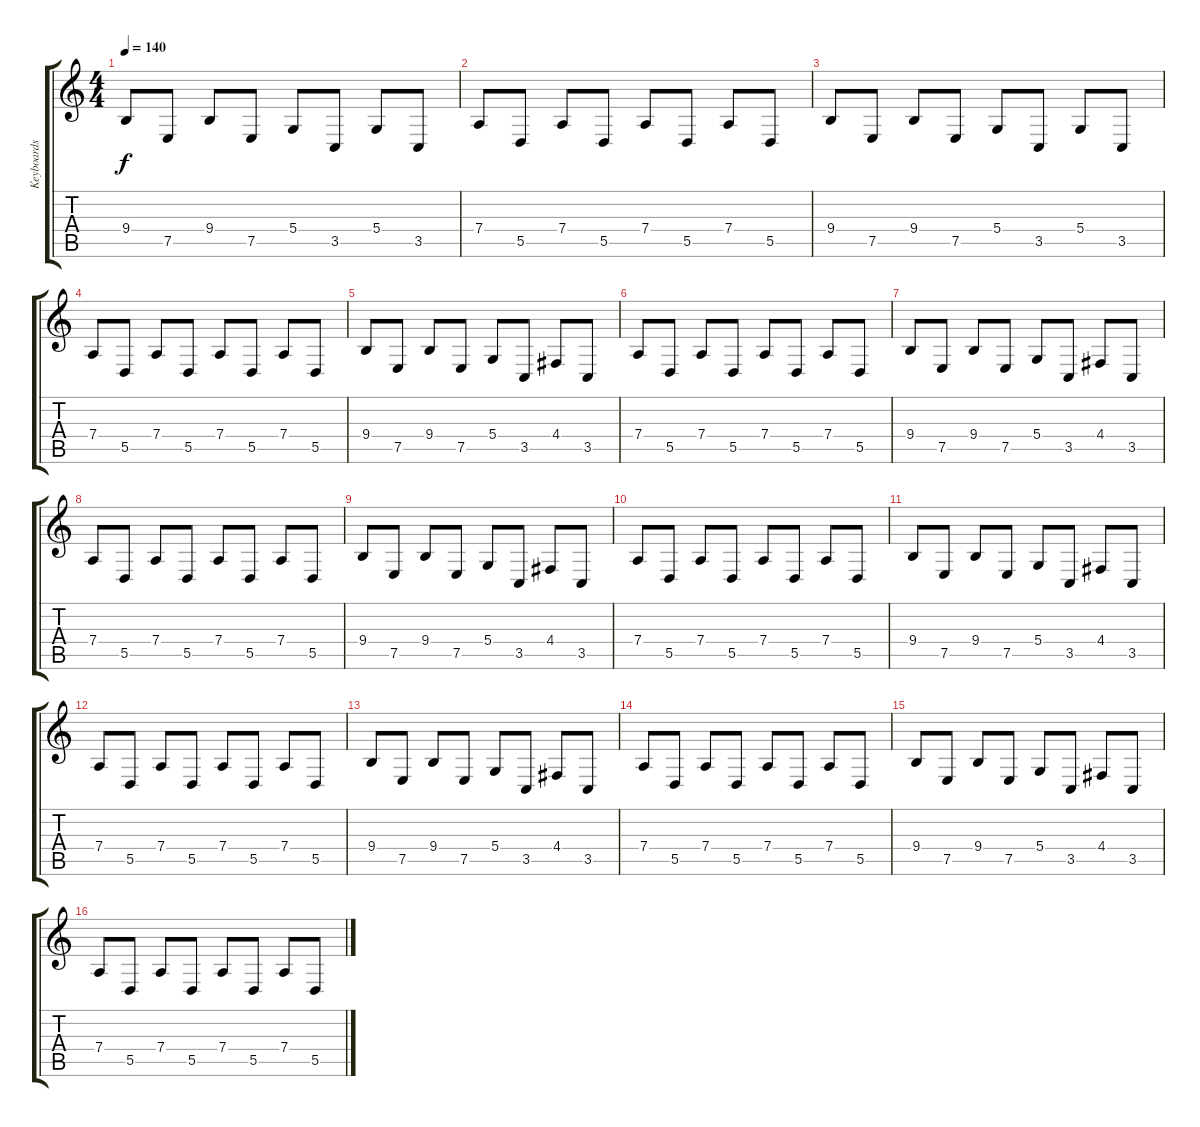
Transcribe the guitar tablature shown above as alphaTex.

\track ("Keyboards" "Keyboards") {instrument lead2sawtooth}
\staff {score tabs}
\tuning (E4 B3 G3 D3 A2 E2) {hide}
\ts (4 4)
\tempo 140
\clef g2
\ks c
9.4.8{dy f instrument lead2sawtooth} 7.5.8 9.4.8 7.5.8 5.4.8 3.5.8 5.4.8 3.5.8 |
7.4.8 5.5.8 7.4.8 5.5.8 7.4.8 5.5.8 7.4.8 5.5.8 |
9.4.8 7.5.8 9.4.8 7.5.8 5.4.8 3.5.8 5.4.8 3.5.8 |
7.4.8 5.5.8 7.4.8 5.5.8 7.4.8 5.5.8 7.4.8 5.5.8 |
9.4.8 7.5.8 9.4.8 7.5.8 5.4.8 3.5.8 4.4.8 3.5.8 |
7.4.8 5.5.8 7.4.8 5.5.8 7.4.8 5.5.8 7.4.8 5.5.8 |
9.4.8 7.5.8 9.4.8 7.5.8 5.4.8 3.5.8 4.4.8 3.5.8 |
7.4.8 5.5.8 7.4.8 5.5.8 7.4.8 5.5.8 7.4.8 5.5.8 |
9.4.8 7.5.8 9.4.8 7.5.8 5.4.8 3.5.8 4.4.8 3.5.8 |
7.4.8 5.5.8 7.4.8 5.5.8 7.4.8 5.5.8 7.4.8 5.5.8 |
9.4.8 7.5.8 9.4.8 7.5.8 5.4.8 3.5.8 4.4.8 3.5.8 |
7.4.8 5.5.8 7.4.8 5.5.8 7.4.8 5.5.8 7.4.8 5.5.8 |
9.4.8 7.5.8 9.4.8 7.5.8 5.4.8 3.5.8 4.4.8 3.5.8 |
7.4.8 5.5.8 7.4.8 5.5.8 7.4.8 5.5.8 7.4.8 5.5.8 |
9.4.8 7.5.8 9.4.8 7.5.8 5.4.8 3.5.8 4.4.8 3.5.8 |
7.4.8 5.5.8 7.4.8 5.5.8 7.4.8 5.5.8 7.4.8 5.5.8
